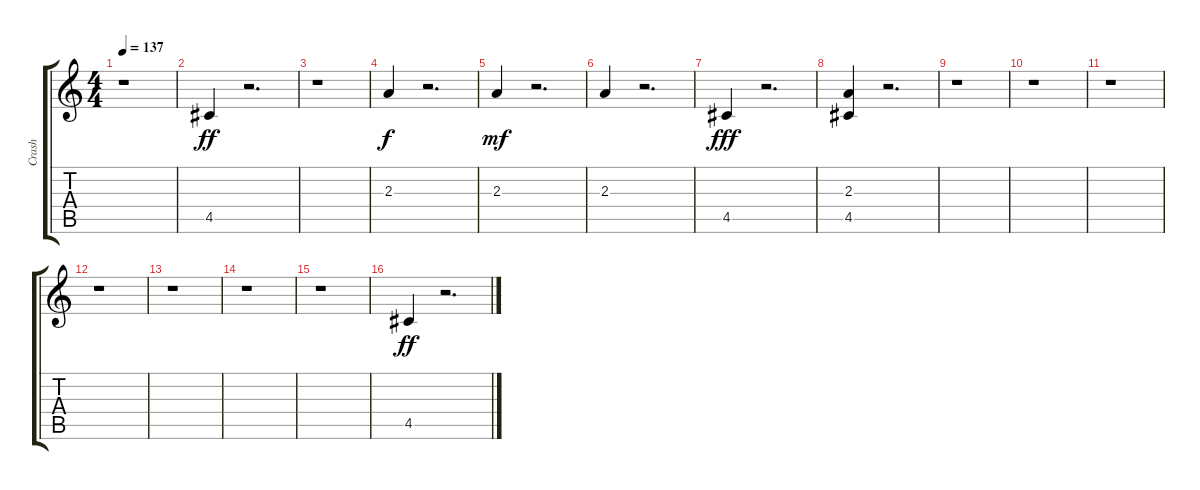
\track ("Crash" "Crash") {instrument acousticguitarsteel}
\staff {score tabs}
\tuning (E4 B3 G3 D3 A2 E2) {hide}
\ts (4 4)
\tempo 137
\clef g2
\ks c
r.1{dy ff} |
4.5.4 r.2{d} |
r.1 |
2.3.4{dy f} r.2{d} |
2.3.4{dy mf} r.2{d} |
2.3.4 r.2{d} |
4.5.4{dy fff} r.2{d} |
(2.3 4.5).4 r.2{d} |
r.1 |
r.1 |
r.1 |
r.1 |
r.1 |
r.1 |
r.1 |
4.5.4{dy ff} r.2{d}
